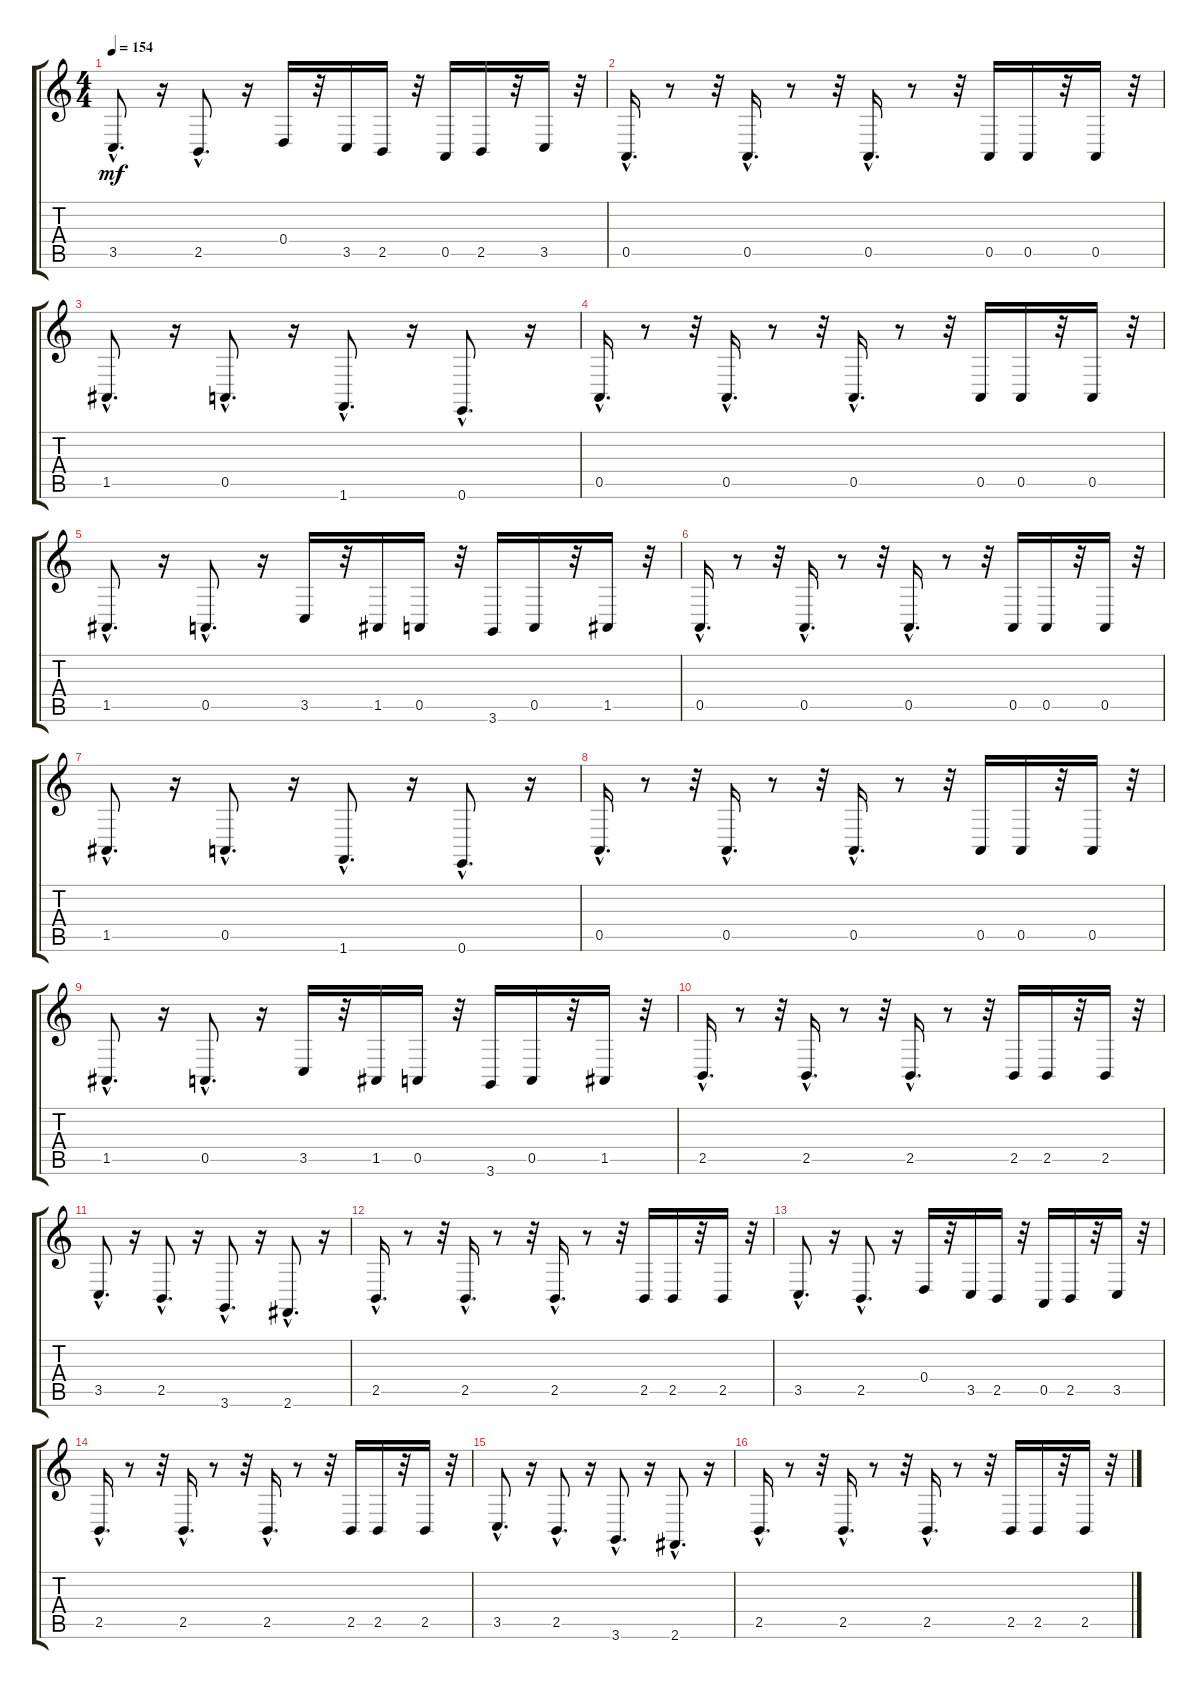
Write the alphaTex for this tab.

\track "" {instrument cello}
\staff {score tabs}
\tuning (E4 B3 G3 D3 A2 E2) {hide}
\ts (4 4)
\tempo 154
\clef g2
\ks c
3.5{hac}.8{d dy mf} r.16 2.5{hac}.8{d} r.16 0.4.16 r.32 3.5.16 2.5.16 r.32 0.5.16 2.5.16 r.32 3.5.16 r.32 |
0.5{hac}.16{d} r.8 r.32 0.5{hac}.16{d} r.8 r.32 0.5{hac}.16{d} r.8 r.32 0.5.16 0.5.16 r.32 0.5.16 r.32 |
1.5{hac}.8{d} r.16 0.5{hac}.8{d} r.16 1.6{hac}.8{d} r.16 0.6{hac}.8{d} r.16 |
0.5{hac}.16{d} r.8 r.32 0.5{hac}.16{d} r.8 r.32 0.5{hac}.16{d} r.8 r.32 0.5.16 0.5.16 r.32 0.5.16 r.32 |
1.5{hac}.8{d} r.16 0.5{hac}.8{d} r.16 3.5.16 r.32 1.5.16 0.5.16 r.32 3.6.16 0.5.16 r.32 1.5.16 r.32 |
0.5{hac}.16{d} r.8 r.32 0.5{hac}.16{d} r.8 r.32 0.5{hac}.16{d} r.8 r.32 0.5.16 0.5.16 r.32 0.5.16 r.32 |
1.5{hac}.8{d} r.16 0.5{hac}.8{d} r.16 1.6{hac}.8{d} r.16 0.6{hac}.8{d} r.16 |
0.5{hac}.16{d} r.8 r.32 0.5{hac}.16{d} r.8 r.32 0.5{hac}.16{d} r.8 r.32 0.5.16 0.5.16 r.32 0.5.16 r.32 |
1.5{hac}.8{d} r.16 0.5{hac}.8{d} r.16 3.5.16 r.32 1.5.16 0.5.16 r.32 3.6.16 0.5.16 r.32 1.5.16 r.32 |
2.5{hac}.16{d} r.8 r.32 2.5{hac}.16{d} r.8 r.32 2.5{hac}.16{d} r.8 r.32 2.5.16 2.5.16 r.32 2.5.16 r.32 |
3.5{hac}.8{d} r.16 2.5{hac}.8{d} r.16 3.6{hac}.8{d} r.16 2.6{hac}.8{d} r.16 |
2.5{hac}.16{d} r.8 r.32 2.5{hac}.16{d} r.8 r.32 2.5{hac}.16{d} r.8 r.32 2.5.16 2.5.16 r.32 2.5.16 r.32 |
3.5{hac}.8{d} r.16 2.5{hac}.8{d} r.16 0.4.16 r.32 3.5.16 2.5.16 r.32 0.5.16 2.5.16 r.32 3.5.16 r.32 |
2.5{hac}.16{d} r.8 r.32 2.5{hac}.16{d} r.8 r.32 2.5{hac}.16{d} r.8 r.32 2.5.16 2.5.16 r.32 2.5.16 r.32 |
3.5{hac}.8{d} r.16 2.5{hac}.8{d} r.16 3.6{hac}.8{d} r.16 2.6{hac}.8{d} r.16 |
2.5{hac}.16{d} r.8 r.32 2.5{hac}.16{d} r.8 r.32 2.5{hac}.16{d} r.8 r.32 2.5.16 2.5.16 r.32 2.5.16 r.32
